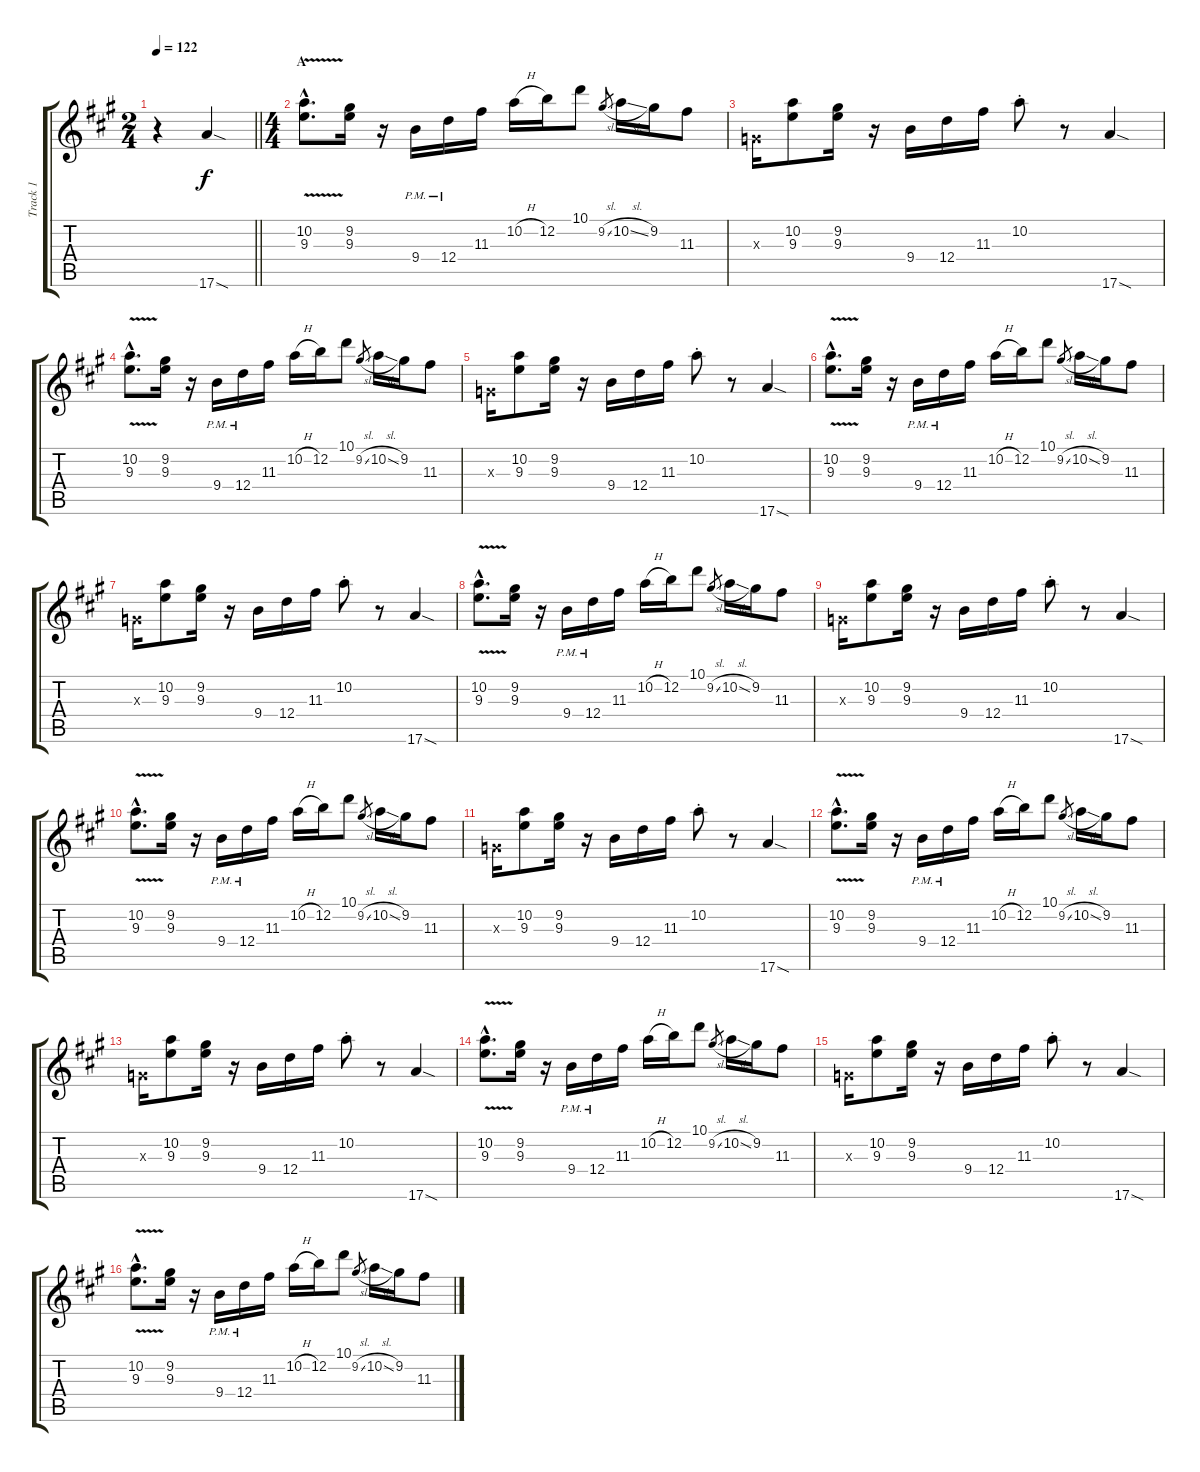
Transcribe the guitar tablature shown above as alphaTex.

\track ("Track 1" "Track 1") {instrument overdrivenguitar}
\staff {score tabs}
\tuning (E4 B3 G3 D3 A2 E2) {hide}
\ts (2 4)
\tempo 122
\clef g2
\barLineRight lightlight
\ks a
r.4{dy f instrument overdrivenguitar} 17.6{sod}.4 |
\ts (4 4)
\section ("" "A")
(10.2{v hac} 9.3{v hac}).8{d} (9.2 9.3).16 r.16 9.4{pm}.16 12.4{pm}.16 11.3.16 10.2{h}.16 12.2.16 10.1.8 9.2{sl}.8{gr} 10.2{sl}.16 9.2.16 11.3.8 |
0.3{x}.16 (10.2 9.3).8 (9.2 9.3).16 r.16 9.4.16 12.4.16 11.3.16 10.2{st}.8 r.8 17.6{sod}.4 |
(10.2{v hac} 9.3{v hac}).8{d} (9.2 9.3).16 r.16 9.4{pm}.16 12.4{pm}.16 11.3.16 10.2{h}.16 12.2.16 10.1.8 9.2{sl}.8{gr} 10.2{sl}.16 9.2.16 11.3.8 |
0.3{x}.16 (10.2 9.3).8 (9.2 9.3).16 r.16 9.4.16 12.4.16 11.3.16 10.2{st}.8 r.8 17.6{sod}.4 |
(10.2{v hac} 9.3{v hac}).8{d} (9.2 9.3).16 r.16 9.4{pm}.16 12.4{pm}.16 11.3.16 10.2{h}.16 12.2.16 10.1.8 9.2{sl}.8{gr} 10.2{sl}.16 9.2.16 11.3.8 |
0.3{x}.16 (10.2 9.3).8 (9.2 9.3).16 r.16 9.4.16 12.4.16 11.3.16 10.2{st}.8 r.8 17.6{sod}.4 |
(10.2{v hac} 9.3{v hac}).8{d} (9.2 9.3).16 r.16 9.4{pm}.16 12.4{pm}.16 11.3.16 10.2{h}.16 12.2.16 10.1.8 9.2{sl}.8{gr} 10.2{sl}.16 9.2.16 11.3.8 |
0.3{x}.16 (10.2 9.3).8 (9.2 9.3).16 r.16 9.4.16 12.4.16 11.3.16 10.2{st}.8 r.8 17.6{sod}.4 |
(10.2{v hac} 9.3{v hac}).8{d} (9.2 9.3).16 r.16 9.4{pm}.16 12.4{pm}.16 11.3.16 10.2{h}.16 12.2.16 10.1.8 9.2{sl}.8{gr} 10.2{sl}.16 9.2.16 11.3.8 |
0.3{x}.16 (10.2 9.3).8 (9.2 9.3).16 r.16 9.4.16 12.4.16 11.3.16 10.2{st}.8 r.8 17.6{sod}.4 |
(10.2{v hac} 9.3{v hac}).8{d} (9.2 9.3).16 r.16 9.4{pm}.16 12.4{pm}.16 11.3.16 10.2{h}.16 12.2.16 10.1.8 9.2{sl}.8{gr} 10.2{sl}.16 9.2.16 11.3.8 |
0.3{x}.16 (10.2 9.3).8 (9.2 9.3).16 r.16 9.4.16 12.4.16 11.3.16 10.2{st}.8 r.8 17.6{sod}.4 |
(10.2{v hac} 9.3{v hac}).8{d} (9.2 9.3).16 r.16 9.4{pm}.16 12.4{pm}.16 11.3.16 10.2{h}.16 12.2.16 10.1.8 9.2{sl}.8{gr} 10.2{sl}.16 9.2.16 11.3.8 |
0.3{x}.16 (10.2 9.3).8 (9.2 9.3).16 r.16 9.4.16 12.4.16 11.3.16 10.2{st}.8 r.8 17.6{sod}.4 |
(10.2{v hac} 9.3{v hac}).8{d} (9.2 9.3).16 r.16 9.4{pm}.16 12.4{pm}.16 11.3.16 10.2{h}.16 12.2.16 10.1.8 9.2{sl}.8{gr} 10.2{sl}.16 9.2.16 11.3.8
